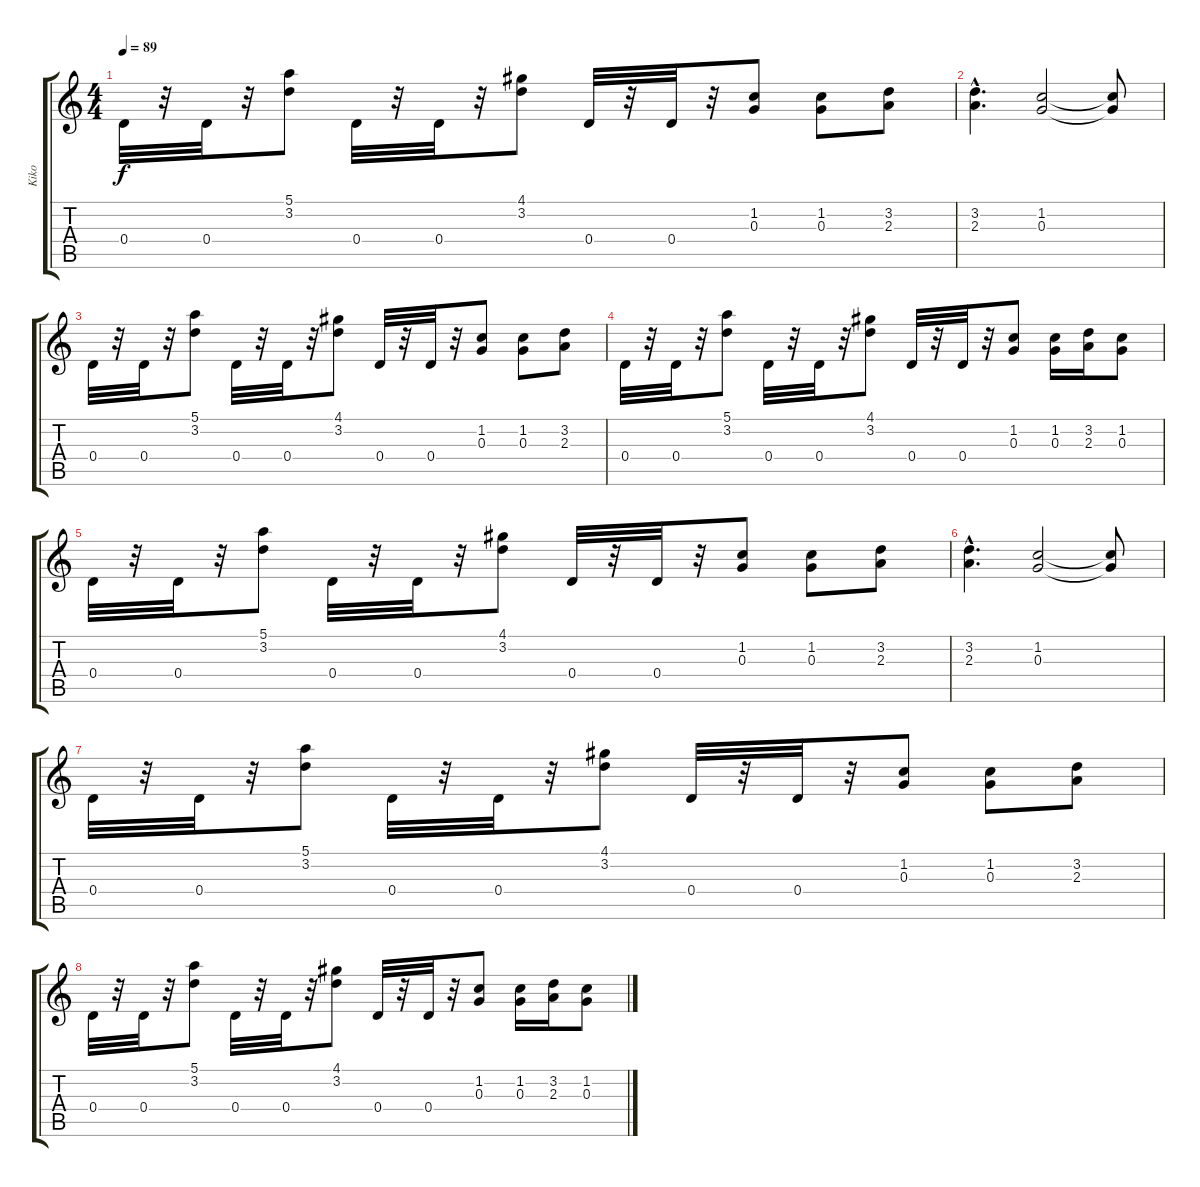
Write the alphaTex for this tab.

\track ("Kiko" "Kiko") {instrument distortionguitar}
\staff {score tabs}
\tuning (E4 B3 G3 D3 A2 E2) {hide}
\ts (4 4)
\tempo 89
\clef g2
\ks c
0.4.32{dy f} r.32 0.4.32 r.32 (5.1 3.2).8 0.4.32 r.32 0.4.32 r.32 (4.1 3.2).8 0.4.32 r.32 0.4.32 r.32 (1.2 0.3).8 (1.2 0.3).8 (3.2 2.3).8 |
(3.2{hac} 2.3{hac}).4{d} (1.2 0.3).2 (1.2{t} 0.3{t}).8 |
0.4.32 r.32 0.4.32 r.32 (5.1 3.2).8 0.4.32 r.32 0.4.32 r.32 (4.1 3.2).8 0.4.32 r.32 0.4.32 r.32 (1.2 0.3).8 (1.2 0.3).8 (3.2 2.3).8 |
0.4.32 r.32 0.4.32 r.32 (5.1 3.2).8 0.4.32 r.32 0.4.32 r.32 (4.1 3.2).8 0.4.32 r.32 0.4.32 r.32 (1.2 0.3).8 (1.2 0.3).16 (3.2 2.3).16 (1.2 0.3).8 |
0.4.32 r.32 0.4.32 r.32 (5.1 3.2).8 0.4.32 r.32 0.4.32 r.32 (4.1 3.2).8 0.4.32 r.32 0.4.32 r.32 (1.2 0.3).8 (1.2 0.3).8 (3.2 2.3).8 |
(3.2{hac} 2.3{hac}).4{d} (1.2 0.3).2{volume 14 balance 8} (1.2{t} 0.3{t}).8 |
0.4.32{volume 10} r.32 0.4.32{volume 10} r.32 (5.1 3.2).8{volume 10} 0.4.32{volume 9} r.32 0.4.32{volume 9} r.32 (4.1 3.2).8{volume 8} 0.4.32{volume 8} r.32 0.4.32{volume 8} r.32 (1.2 0.3).8{volume 7} (1.2 0.3).8{volume 6} (3.2 2.3).8{volume 6} |
0.4.32{volume 5} r.32 0.4.32{volume 5} r.32 (5.1 3.2).8{volume 4} 0.4.32{volume 4} r.32 0.4.32{volume 4} r.32 (4.1 3.2).8{volume 3} 0.4.32{volume 2} r.32 0.4.32{volume 2} r.32 (1.2 0.3).8{volume 2} (1.2 0.3).16{volume 1} (3.2 2.3).16{volume 1} (1.2 0.3).8{volume 0}
